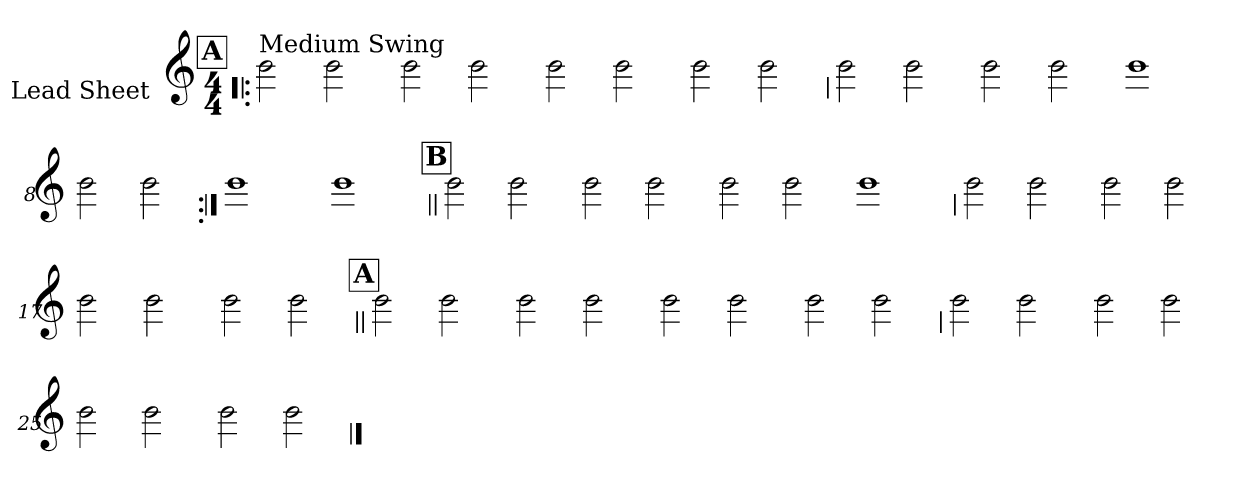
**kern
*part1
*staff1
*I"Lead Sheet
*stria0
*clefG2
*k[]
*C:
*M4/4
!!LO:REH:place=s1:a:t=A
=1!|:
!LO:TX:a:t=Medium Swing
2b
2b
=2-
2b
2b
=3-
2b
2b
=4-
2b
2b
!!LO:LB:g=z
=5
2b
2b
=6-
2b
2b
=7-
1b
=8-
2b
2b
!!LO:LB:g=z
=9:|!
1b
=10-
1b
!!LO:LB:g=z
!!LO:REH:place=s1:a:t=B
=11||
2b
2b
=12-
2b
2b
=13-
2b
2b
=14-
1b
!!LO:LB:g=z
=15
2b
2b
=16-
2b
2b
=17-
2b
2b
=18-
2b
2b
!!LO:LB:g=z
!!LO:REH:place=s1:a:t=A
=19||
2b
2b
=20-
2b
2b
=21-
2b
2b
=22-
2b
2b
!!LO:LB:g=z
=23
2b
2b
=24-
2b
2b
=25-
2b
2b
=26-
2b
2b
==
*-
